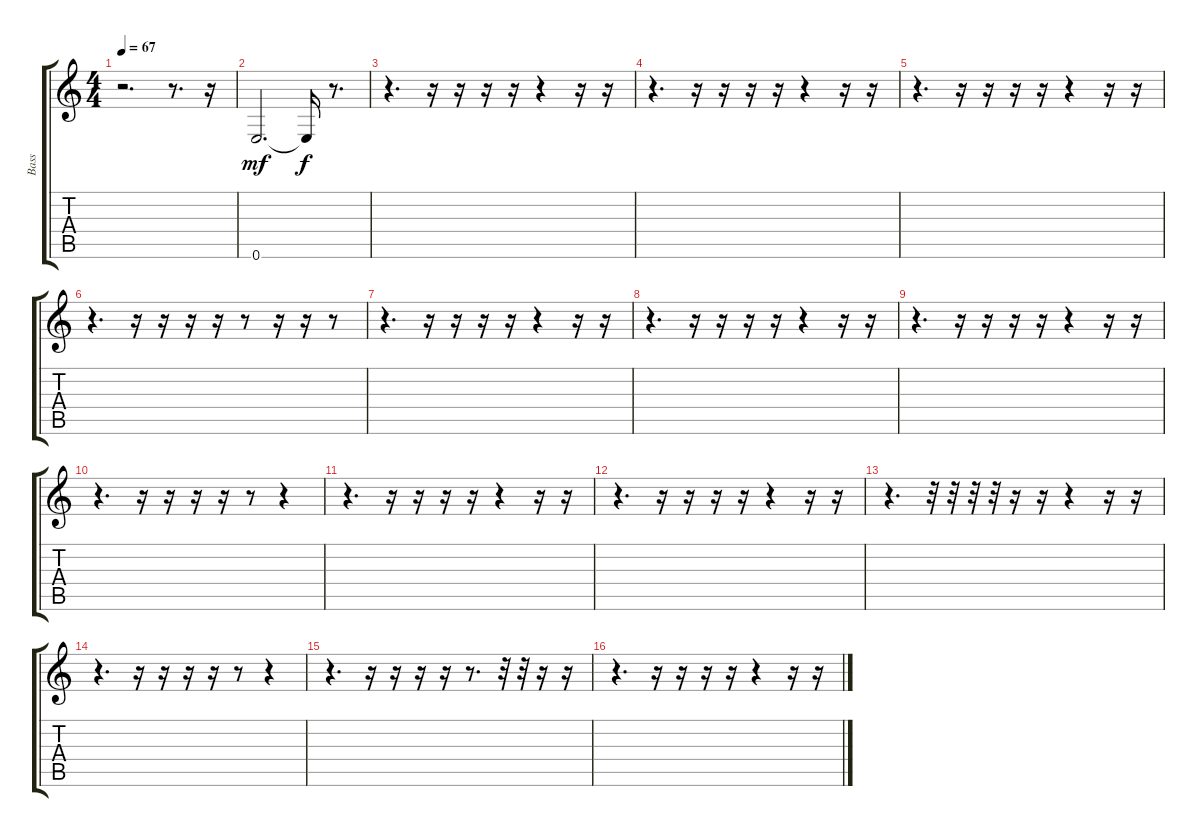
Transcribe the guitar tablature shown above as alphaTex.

\track ("Bass" "Bass") {instrument electricbassfinger}
\staff {score tabs}
\tuning (E4 B3 G3 D3 A2 E2) {hide}
\ts (4 4)
\tempo 67
\clef g2
\ks c
r.2{d dy mf} r.8{d} r.16 |
0.6.2{d} 0.6{t}.16{dy f} r.8{d} |
r.4{d} r.16 r.16 r.16 r.16 r.4 r.16 r.16 |
r.4{d} r.16 r.16 r.16 r.16 r.4 r.16 r.16 |
r.4{d} r.16 r.16 r.16 r.16 r.4 r.16 r.16 |
r.4{d} r.16 r.16 r.16 r.16 r.8 r.16 r.16 r.8 |
r.4{d} r.16 r.16 r.16 r.16 r.4 r.16 r.16 |
r.4{d} r.16 r.16 r.16 r.16 r.4 r.16 r.16 |
r.4{d} r.16 r.16 r.16 r.16 r.4 r.16 r.16 |
r.4{d} r.16 r.16 r.16 r.16 r.8 r.4 |
r.4{d} r.16 r.16 r.16 r.16 r.4 r.16 r.16 |
r.4{d} r.16 r.16 r.16 r.16 r.4 r.16 r.16 |
r.4{d} r.32 r.32 r.32 r.32 r.16 r.16 r.4 r.16 r.16 |
r.4{d} r.16 r.16 r.16 r.16 r.8 r.4 |
r.4{d} r.16 r.16 r.16 r.16 r.8{d} r.32 r.32 r.16 r.16 |
r.4{d} r.16 r.16 r.16 r.16 r.4 r.16 r.16
